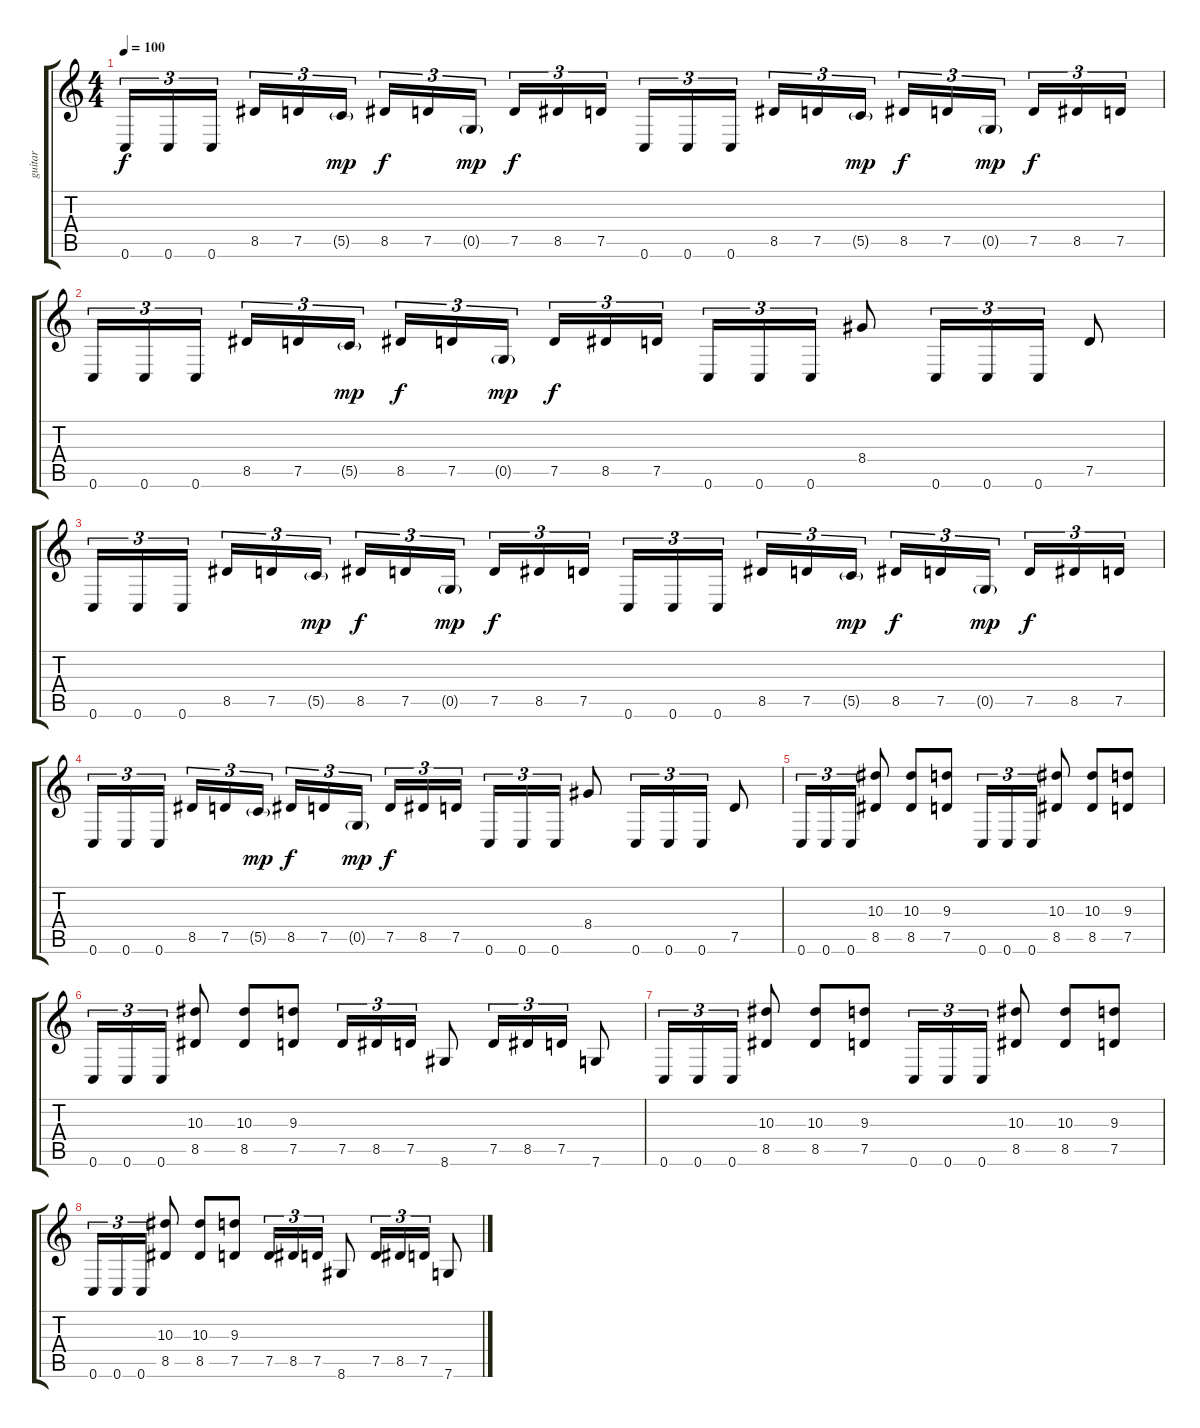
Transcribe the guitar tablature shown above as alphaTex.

\track ("guitar" "guitar") {instrument distortionguitar}
\staff {score tabs}
\tuning (D4 A3 F3 C3 G2 C2) {hide}
\ts (4 4)
\tempo 100
\clef g2
\ks c
0.6.16{tu (3 2) dy f} 0.6.16{tu (3 2)} 0.6.16{tu (3 2)} 8.5.16{tu (3 2)} 7.5.16{tu (3 2)} 5.5{g}.16{tu (3 2) dy mp} 8.5.16{tu (3 2) dy f} 7.5.16{tu (3 2)} 0.5{g}.16{tu (3 2) dy mp} 7.5.16{tu (3 2) dy f} 8.5.16{tu (3 2)} 7.5.16{tu (3 2)} 0.6.16{tu (3 2)} 0.6.16{tu (3 2)} 0.6.16{tu (3 2)} 8.5.16{tu (3 2)} 7.5.16{tu (3 2)} 5.5{g}.16{tu (3 2) dy mp} 8.5.16{tu (3 2) dy f} 7.5.16{tu (3 2)} 0.5{g}.16{tu (3 2) dy mp} 7.5.16{tu (3 2) dy f} 8.5.16{tu (3 2)} 7.5.16{tu (3 2)} |
0.6.16{tu (3 2)} 0.6.16{tu (3 2)} 0.6.16{tu (3 2)} 8.5.16{tu (3 2)} 7.5.16{tu (3 2)} 5.5{g}.16{tu (3 2) dy mp} 8.5.16{tu (3 2) dy f} 7.5.16{tu (3 2)} 0.5{g}.16{tu (3 2) dy mp} 7.5.16{tu (3 2) dy f} 8.5.16{tu (3 2)} 7.5.16{tu (3 2)} 0.6.16{tu (3 2)} 0.6.16{tu (3 2)} 0.6.16{tu (3 2)} 8.4.8 0.6.16{tu (3 2)} 0.6.16{tu (3 2)} 0.6.16{tu (3 2)} 7.5.8 |
0.6.16{tu (3 2)} 0.6.16{tu (3 2)} 0.6.16{tu (3 2)} 8.5.16{tu (3 2)} 7.5.16{tu (3 2)} 5.5{g}.16{tu (3 2) dy mp} 8.5.16{tu (3 2) dy f} 7.5.16{tu (3 2)} 0.5{g}.16{tu (3 2) dy mp} 7.5.16{tu (3 2) dy f} 8.5.16{tu (3 2)} 7.5.16{tu (3 2)} 0.6.16{tu (3 2)} 0.6.16{tu (3 2)} 0.6.16{tu (3 2)} 8.5.16{tu (3 2)} 7.5.16{tu (3 2)} 5.5{g}.16{tu (3 2) dy mp} 8.5.16{tu (3 2) dy f} 7.5.16{tu (3 2)} 0.5{g}.16{tu (3 2) dy mp} 7.5.16{tu (3 2) dy f} 8.5.16{tu (3 2)} 7.5.16{tu (3 2)} |
0.6.16{tu (3 2)} 0.6.16{tu (3 2)} 0.6.16{tu (3 2)} 8.5.16{tu (3 2)} 7.5.16{tu (3 2)} 5.5{g}.16{tu (3 2) dy mp} 8.5.16{tu (3 2) dy f} 7.5.16{tu (3 2)} 0.5{g}.16{tu (3 2) dy mp} 7.5.16{tu (3 2) dy f} 8.5.16{tu (3 2)} 7.5.16{tu (3 2)} 0.6.16{tu (3 2)} 0.6.16{tu (3 2)} 0.6.16{tu (3 2)} 8.4.8 0.6.16{tu (3 2)} 0.6.16{tu (3 2)} 0.6.16{tu (3 2)} 7.5.8 |
0.6.16{tu (3 2)} 0.6.16{tu (3 2)} 0.6.16{tu (3 2)} (10.3 8.5).8 (10.3 8.5).8 (9.3 7.5).8 0.6.16{tu (3 2)} 0.6.16{tu (3 2)} 0.6.16{tu (3 2)} (10.3 8.5).8 (10.3 8.5).8 (9.3 7.5).8 |
0.6.16{tu (3 2)} 0.6.16{tu (3 2)} 0.6.16{tu (3 2)} (10.3 8.5).8 (10.3 8.5).8 (9.3 7.5).8 7.5.16{tu (3 2)} 8.5.16{tu (3 2)} 7.5.16{tu (3 2)} 8.6.8 7.5.16{tu (3 2)} 8.5.16{tu (3 2)} 7.5.16{tu (3 2)} 7.6.8 |
0.6.16{tu (3 2)} 0.6.16{tu (3 2)} 0.6.16{tu (3 2)} (10.3 8.5).8 (10.3 8.5).8 (9.3 7.5).8 0.6.16{tu (3 2)} 0.6.16{tu (3 2)} 0.6.16{tu (3 2)} (10.3 8.5).8 (10.3 8.5).8 (9.3 7.5).8 |
0.6.16{tu (3 2)} 0.6.16{tu (3 2)} 0.6.16{tu (3 2)} (10.3 8.5).8 (10.3 8.5).8 (9.3 7.5).8 7.5.16{tu (3 2)} 8.5.16{tu (3 2)} 7.5.16{tu (3 2)} 8.6.8 7.5.16{tu (3 2)} 8.5.16{tu (3 2)} 7.5.16{tu (3 2)} 7.6.8
